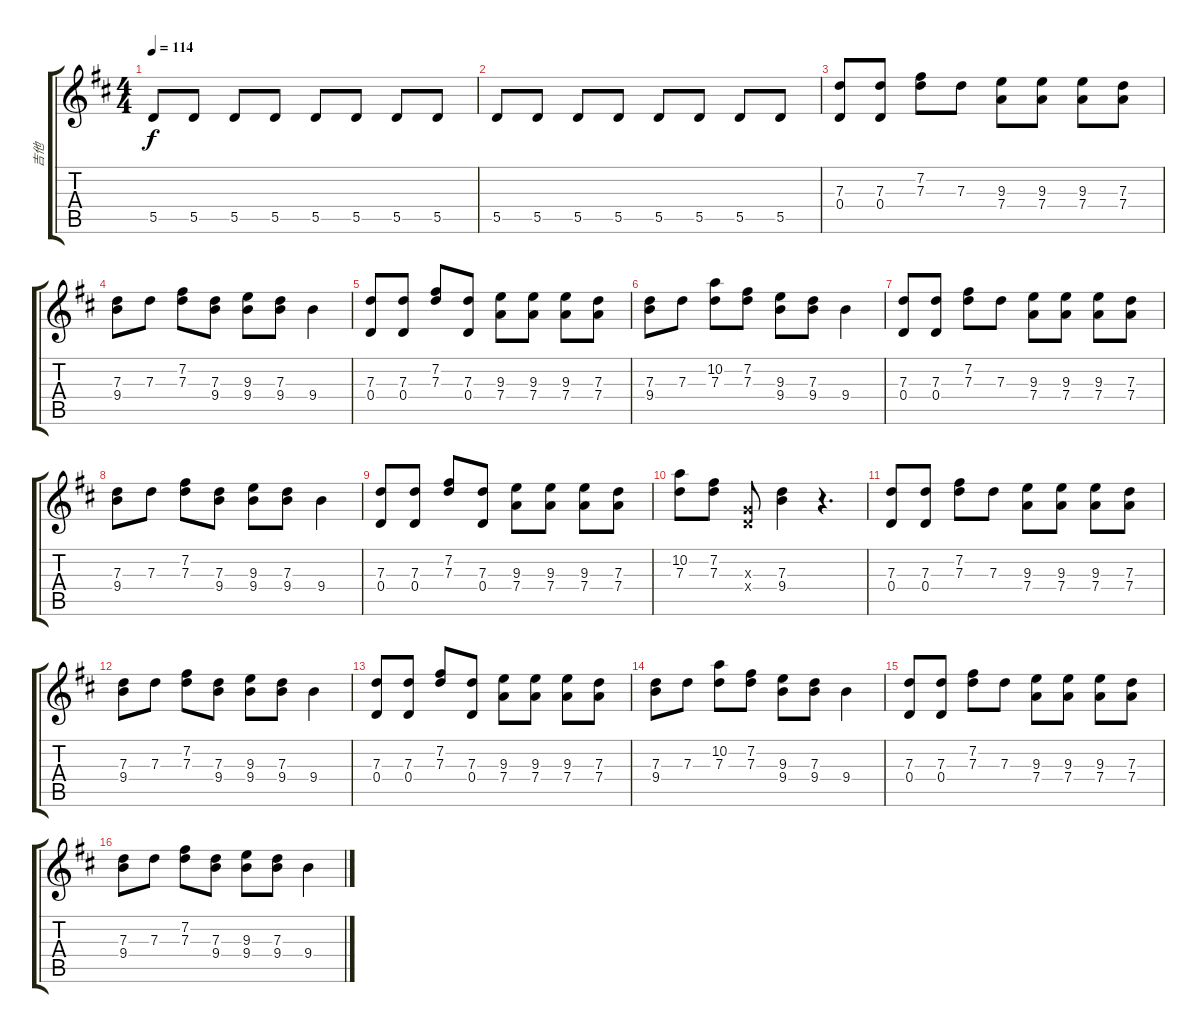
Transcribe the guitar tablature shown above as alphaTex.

\track ("吉他" "吉他") {instrument electricguitarmuted}
\staff {score tabs}
\tuning (E4 B3 G3 D3 A2 E2) {hide}
\ts (4 4)
\tempo 114
\clef g2
\ks d
5.5.8{dy f instrument electricguitarmuted} 5.5.8 5.5.8 5.5.8 5.5.8 5.5.8 5.5.8 5.5.8 |
5.5.8 5.5.8 5.5.8 5.5.8 5.5.8 5.5.8 5.5.8 5.5.8 |
(7.3 0.4).8 (7.3 0.4).8 (7.2 7.3).8 7.3.8 (9.3 7.4).8 (9.3 7.4).8 (9.3 7.4).8 (7.3 7.4).8 |
(7.3 9.4).8 7.3.8 (7.2 7.3).8 (7.3 9.4).8 (9.3 9.4).8 (7.3 9.4).8 9.4.4 |
(7.3 0.4).8 (7.3 0.4).8 (7.2 7.3).8 (7.3 0.4).8 (9.3 7.4).8 (9.3 7.4).8 (9.3 7.4).8 (7.3 7.4).8 |
(7.3 9.4).8 7.3.8 (10.2 7.3).8 (7.2 7.3).8 (9.3 9.4).8 (7.3 9.4).8 9.4.4 |
(7.3 0.4).8 (7.3 0.4).8 (7.2 7.3).8 7.3.8 (9.3 7.4).8 (9.3 7.4).8 (9.3 7.4).8 (7.3 7.4).8 |
(7.3 9.4).8 7.3.8 (7.2 7.3).8 (7.3 9.4).8 (9.3 9.4).8 (7.3 9.4).8 9.4.4 |
(7.3 0.4).8 (7.3 0.4).8 (7.2 7.3).8 (7.3 0.4).8 (9.3 7.4).8 (9.3 7.4).8 (9.3 7.4).8 (7.3 7.4).8 |
(10.2 7.3).8{volume 13} (7.2 7.3).8 (0.3{x} 0.4{x}).8 (7.3 9.4).4 r.4{d} |
(7.3 0.4).8{volume 8} (7.3 0.4).8 (7.2 7.3).8 7.3.8 (9.3 7.4).8 (9.3 7.4).8 (9.3 7.4).8 (7.3 7.4).8 |
(7.3 9.4).8 7.3.8 (7.2 7.3).8 (7.3 9.4).8 (9.3 9.4).8 (7.3 9.4).8 9.4.4 |
(7.3 0.4).8 (7.3 0.4).8 (7.2 7.3).8 (7.3 0.4).8 (9.3 7.4).8 (9.3 7.4).8 (9.3 7.4).8 (7.3 7.4).8 |
(7.3 9.4).8 7.3.8 (10.2 7.3).8 (7.2 7.3).8 (9.3 9.4).8 (7.3 9.4).8 9.4.4 |
(7.3 0.4).8 (7.3 0.4).8 (7.2 7.3).8 7.3.8 (9.3 7.4).8 (9.3 7.4).8 (9.3 7.4).8 (7.3 7.4).8 |
(7.3 9.4).8 7.3.8 (7.2 7.3).8 (7.3 9.4).8 (9.3 9.4).8 (7.3 9.4).8 9.4.4
